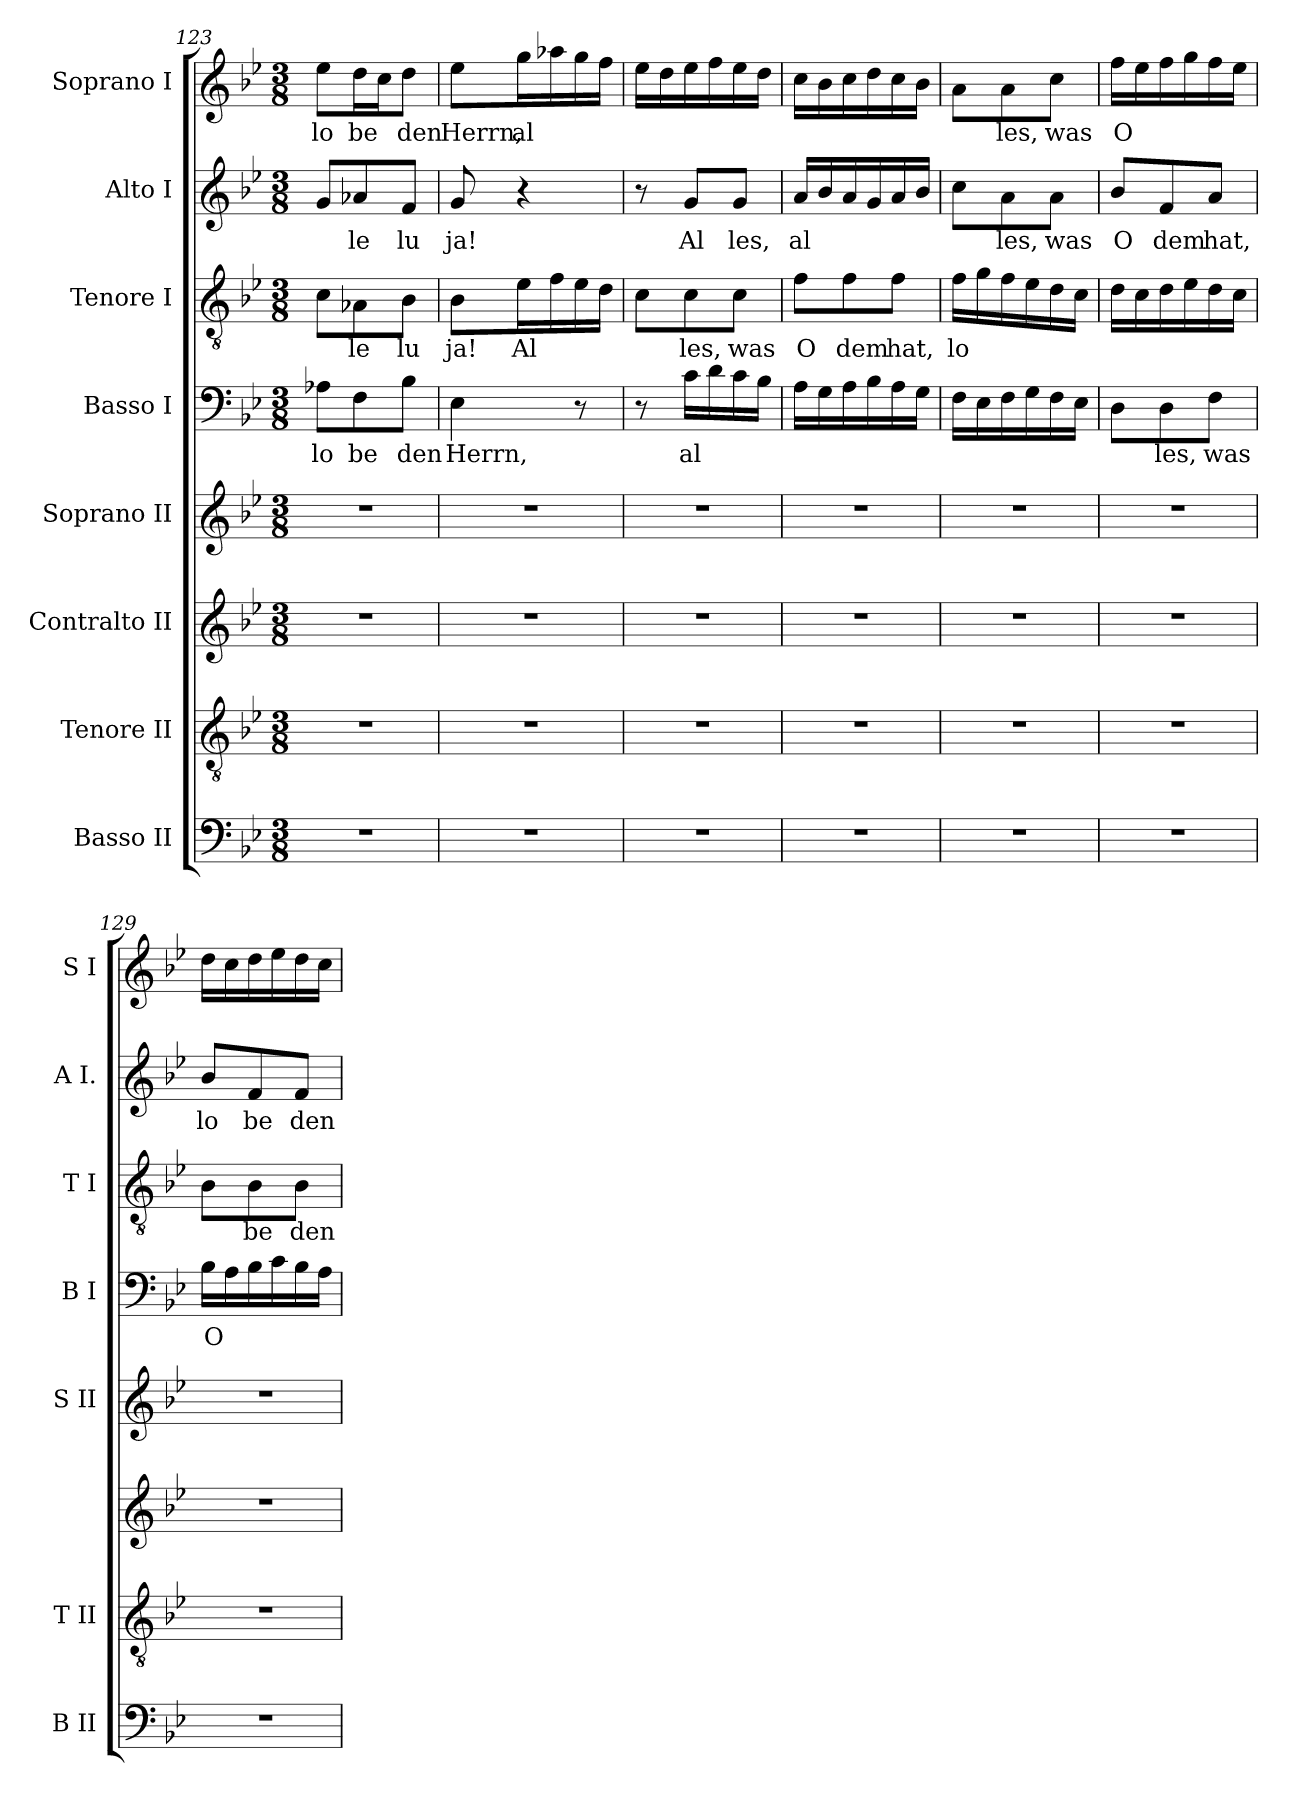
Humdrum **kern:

**kern	**kern	**kern	**kern	**kern	**text	**kern	**text	**kern	**text	**kern	**text
*part8	*part7	*part6	*part5	*part4	*part4	*part3	*part3	*part2	*part2	*part1	*part1
*staff8	*staff7	*staff6	*staff5	*staff4	*staff4	*staff3	*staff3	*staff2	*staff2	*staff1	*staff1
*I"Basso II	*I"Tenore II	*I"Contralto II	*I"Soprano II	*I"Basso I	*	*I"Tenore I	*	*I"Alto I	*	*I"Soprano I	*
*I'B II	*I'T II	*	*I'S II	*I'B I	*	*I'T I	*	*I'A I.	*	*I'S I	*
*clefF4	*clefGv2	*clefG2	*clefG2	*clefF4	*	*clefGv2	*	*clefG2	*	*clefG2	*
*k[b-e-]	*k[b-e-]	*k[b-e-]	*k[b-e-]	*k[b-e-]	*	*k[b-e-]	*	*k[b-e-]	*	*k[b-e-]	*
*M3/8	*M3/8	*M3/8	*M3/8	*M3/8	*	*M3/8	*	*M3/8	*	*M3/8	*
=123	=123	=123	=123	=123	=123	=123	=123	=123	=123	=123	=123
!	!	!	!	!	!LO:LY:b	!	!	!	!	!	!LO:LY:b
4.r	4.r	4.r	4.r	8A-X\L	lo	8c\L	.	8g/L	.	8ee-\L	lo
!	!	!	!	!	!LO:LY:b	!	!LO:LY:b	!	!LO:LY:b	!	!LO:LY:b
.	.	.	.	8F\	be	8A-X\	le	8a-X/	le	16dd\L	be
.	.	.	.	.	.	.	.	.	.	16cc\J	.
!	!	!	!	!	!LO:LY:b	!	!LO:LY:b	!	!LO:LY:b	!	!LO:LY:b
.	.	.	.	8B-\J	den	8B-\J	lu	8f/J	lu	8dd\J	den
!!LO:PB:g=z
=124	=124	=124	=124	=124	=124	=124	=124	=124	=124	=124	=124
!	!	!	!	!	!LO:LY:b	!	!LO:LY:b	!	!LO:LY:b	!	!LO:LY:b
4.r	4.r	4.r	4.r	4E-\	Herrn,	8B-\L	ja!	8g/	ja!	8ee-\L	Herrn,
!	!	!	!	!	!	!	!LO:LY:b	!	!	!	!LO:LY:b
.	.	.	.	.	.	16e-\L	Al	4r	.	16gg\L	al
.	.	.	.	.	.	16f\	.	.	.	16aa-X\	.
.	.	.	.	8r	.	16e-\	.	.	.	16gg\	.
.	.	.	.	.	.	16d\JJ	.	.	.	16ff\JJ	.
=125	=125	=125	=125	=125	=125	=125	=125	=125	=125	=125	=125
4.r	4.r	4.r	4.r	8r	.	8c\L	.	8r	.	16ee-\LL	.
.	.	.	.	.	.	.	.	.	.	16dd\	.
!	!	!	!	!	!LO:LY:b	!	!LO:LY:b	!	!LO:LY:b	!	!
.	.	.	.	16c\LL	al	8c\	les,	8g/L	Al	16ee-\	.
.	.	.	.	16d\	.	.	.	.	.	16ff\	.
!	!	!	!	!	!	!	!LO:LY:b	!	!LO:LY:b	!	!
.	.	.	.	16c\	.	8c\J	was	8g/J	les,	16ee-\	.
.	.	.	.	16B-\JJ	.	.	.	.	.	16dd\JJ	.
=126	=126	=126	=126	=126	=126	=126	=126	=126	=126	=126	=126
!	!	!	!	!	!	!	!LO:LY:b	!	!LO:LY:b	!	!
4.r	4.r	4.r	4.r	16A\LL	.	8f\L	O	16a/LL	al	16cc\LL	.
.	.	.	.	16G\	.	.	.	16b-/	.	16b-\	.
!	!	!	!	!	!	!	!LO:LY:b	!	!	!	!
.	.	.	.	16A\	.	8f\	dem	16a/	.	16cc\	.
.	.	.	.	16B-\	.	.	.	16g/	.	16dd\	.
!	!	!	!	!	!	!	!LO:LY:b	!	!	!	!
.	.	.	.	16A\	.	8f\J	hat,	16a/	.	16cc\	.
.	.	.	.	16G\JJ	.	.	.	16b-/JJ	.	16b-\JJ	.
=127	=127	=127	=127	=127	=127	=127	=127	=127	=127	=127	=127
!	!	!	!	!	!	!	!LO:LY:b	!	!	!	!
4.r	4.r	4.r	4.r	16F\LL	.	16f\LL	lo	8cc\L	.	8a\L	.
.	.	.	.	16E-\	.	16g\	.	.	.	.	.
!	!	!	!	!	!	!	!	!	!LO:LY:b	!	!LO:LY:b
.	.	.	.	16F\	.	16f\	.	8a\	les,	8a\	les,
.	.	.	.	16G\	.	16e-\	.	.	.	.	.
!	!	!	!	!	!	!	!	!	!LO:LY:b	!	!LO:LY:b
.	.	.	.	16F\	.	16d\	.	8a\J	was	8cc\J	was
.	.	.	.	16E-\JJ	.	16c\JJ	.	.	.	.	.
=128	=128	=128	=128	=128	=128	=128	=128	=128	=128	=128	=128
!	!	!	!	!	!	!	!	!	!LO:LY:b	!	!LO:LY:b
4.r	4.r	4.r	4.r	8D\L	.	16d\LL	.	8b-/L	O	16ff\LL	O
.	.	.	.	.	.	16c\	.	.	.	16ee-\	.
!	!	!	!	!	!LO:LY:b	!	!	!	!LO:LY:b	!	!
.	.	.	.	8D\	les,	16d\	.	8f/	dem	16ff\	.
.	.	.	.	.	.	16e-\	.	.	.	16gg\	.
!	!	!	!	!	!LO:LY:b	!	!	!	!LO:LY:b	!	!
.	.	.	.	8F\J	was	16d\	.	8a/J	hat,	16ff\	.
.	.	.	.	.	.	16c\JJ	.	.	.	16ee-\JJ	.
=129	=129	=129	=129	=129	=129	=129	=129	=129	=129	=129	=129
!	!	!	!	!	!LO:LY:b	!	!	!	!LO:LY:b	!	!
4.r	4.r	4.r	4.r	16B-\LL	O	8B-\L	.	8b-/L	lo	16dd\LL	.
.	.	.	.	16A\	.	.	.	.	.	16cc\	.
!	!	!	!	!	!	!	!LO:LY:b	!	!LO:LY:b	!	!
.	.	.	.	16B-\	.	8B-\	be	8f/	be	16dd\	.
.	.	.	.	16c\	.	.	.	.	.	16ee-\	.
!	!	!	!	!	!	!	!LO:LY:b	!	!LO:LY:b	!	!
.	.	.	.	16B-\	.	8B-\J	den	8f/J	den	16dd\	.
.	.	.	.	16A\JJ	.	.	.	.	.	16cc\JJ	.
=	=	=	=	=	=	=	=	=	=	=	=
*-	*-	*-	*-	*-	*-	*-	*-	*-	*-	*-	*-
